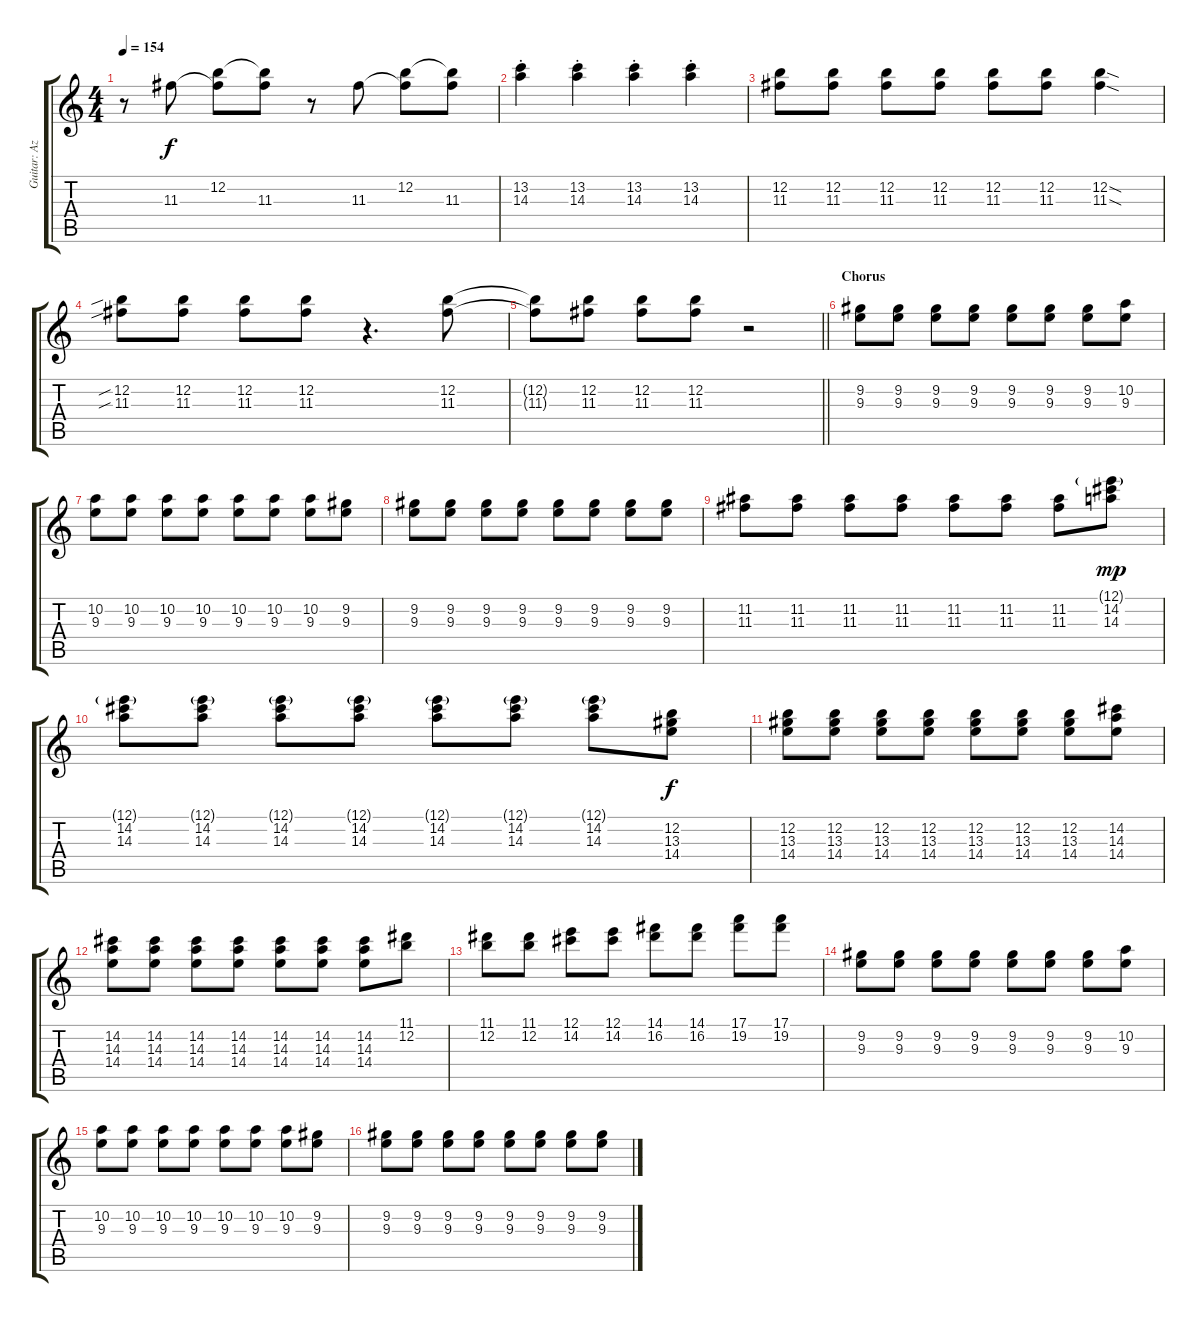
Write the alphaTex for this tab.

\track ("Guitar: Azusa Nakano" "Guitar: Az") {instrument overdrivenguitar}
\staff {score tabs}
\tuning (E4 B3 G3 D3 A2 E2) {hide}
\ts (4 4)
\tempo 154
\clef g2
\ks c
r.8{dy f} 11.3.8 (12.2 11.3{t}).8 (12.2{t} 11.3).8 r.8 11.3.8 (12.2 11.3{t}).8 (12.2{t} 11.3).8 |
(13.2{st} 14.3{st}).4 (13.2{st} 14.3{st}).4 (13.2{st} 14.3{st}).4 (13.2{st} 14.3{st}).4 |
(12.2 11.3).8 (12.2 11.3).8 (12.2 11.3).8 (12.2 11.3).8 (12.2 11.3).8 (12.2 11.3).8 (12.2{sod} 11.3{sod}).4 |
(12.2{sib} 11.3{sib}).8 (12.2 11.3).8 (12.2 11.3).8 (12.2 11.3).8 r.4{d} (12.2 11.3).8 |
\barLineRight lightlight
(12.2{t} 11.3{t}).8 (12.2 11.3).8 (12.2 11.3).8 (12.2 11.3).8 r.2 |
\section ("" "Chorus")
(9.2 9.3).8 (9.2 9.3).8 (9.2 9.3).8 (9.2 9.3).8 (9.2 9.3).8 (9.2 9.3).8 (9.2 9.3).8 (10.2 9.3).8 |
(10.2 9.3).8 (10.2 9.3).8 (10.2 9.3).8 (10.2 9.3).8 (10.2 9.3).8 (10.2 9.3).8 (10.2 9.3).8 (9.2 9.3).8 |
(9.2 9.3).8 (9.2 9.3).8 (9.2 9.3).8 (9.2 9.3).8 (9.2 9.3).8 (9.2 9.3).8 (9.2 9.3).8 (9.2 9.3).8 |
(11.2 11.3).8 (11.2 11.3).8 (11.2 11.3).8 (11.2 11.3).8 (11.2 11.3).8 (11.2 11.3).8 (11.2 11.3).8 (12.1{g} 14.2 14.3).8{dy mp} |
(12.1{g} 14.2 14.3).8 (12.1{g} 14.2 14.3).8 (12.1{g} 14.2 14.3).8 (12.1{g} 14.2 14.3).8 (12.1{g} 14.2 14.3).8 (12.1{g} 14.2 14.3).8 (12.1{g} 14.2 14.3).8 (12.2 13.3 14.4).8{dy f} |
(12.2 13.3 14.4).8 (12.2 13.3 14.4).8 (12.2 13.3 14.4).8 (12.2 13.3 14.4).8 (12.2 13.3 14.4).8 (12.2 13.3 14.4).8 (12.2 13.3 14.4).8 (14.2 14.3 14.4).8 |
(14.2 14.3 14.4).8 (14.2 14.3 14.4).8 (14.2 14.3 14.4).8 (14.2 14.3 14.4).8 (14.2 14.3 14.4).8 (14.2 14.3 14.4).8 (14.2 14.3 14.4).8 (11.1 12.2).8 |
(11.1 12.2).8 (11.1 12.2).8 (12.1 14.2).8 (12.1 14.2).8 (14.1 16.2).8 (14.1 16.2).8 (17.1 19.2).8 (17.1 19.2).8 |
(9.2 9.3).8 (9.2 9.3).8 (9.2 9.3).8 (9.2 9.3).8 (9.2 9.3).8 (9.2 9.3).8 (9.2 9.3).8 (10.2 9.3).8 |
(10.2 9.3).8 (10.2 9.3).8 (10.2 9.3).8 (10.2 9.3).8 (10.2 9.3).8 (10.2 9.3).8 (10.2 9.3).8 (9.2 9.3).8 |
(9.2 9.3).8 (9.2 9.3).8 (9.2 9.3).8 (9.2 9.3).8 (9.2 9.3).8 (9.2 9.3).8 (9.2 9.3).8 (9.2 9.3).8
